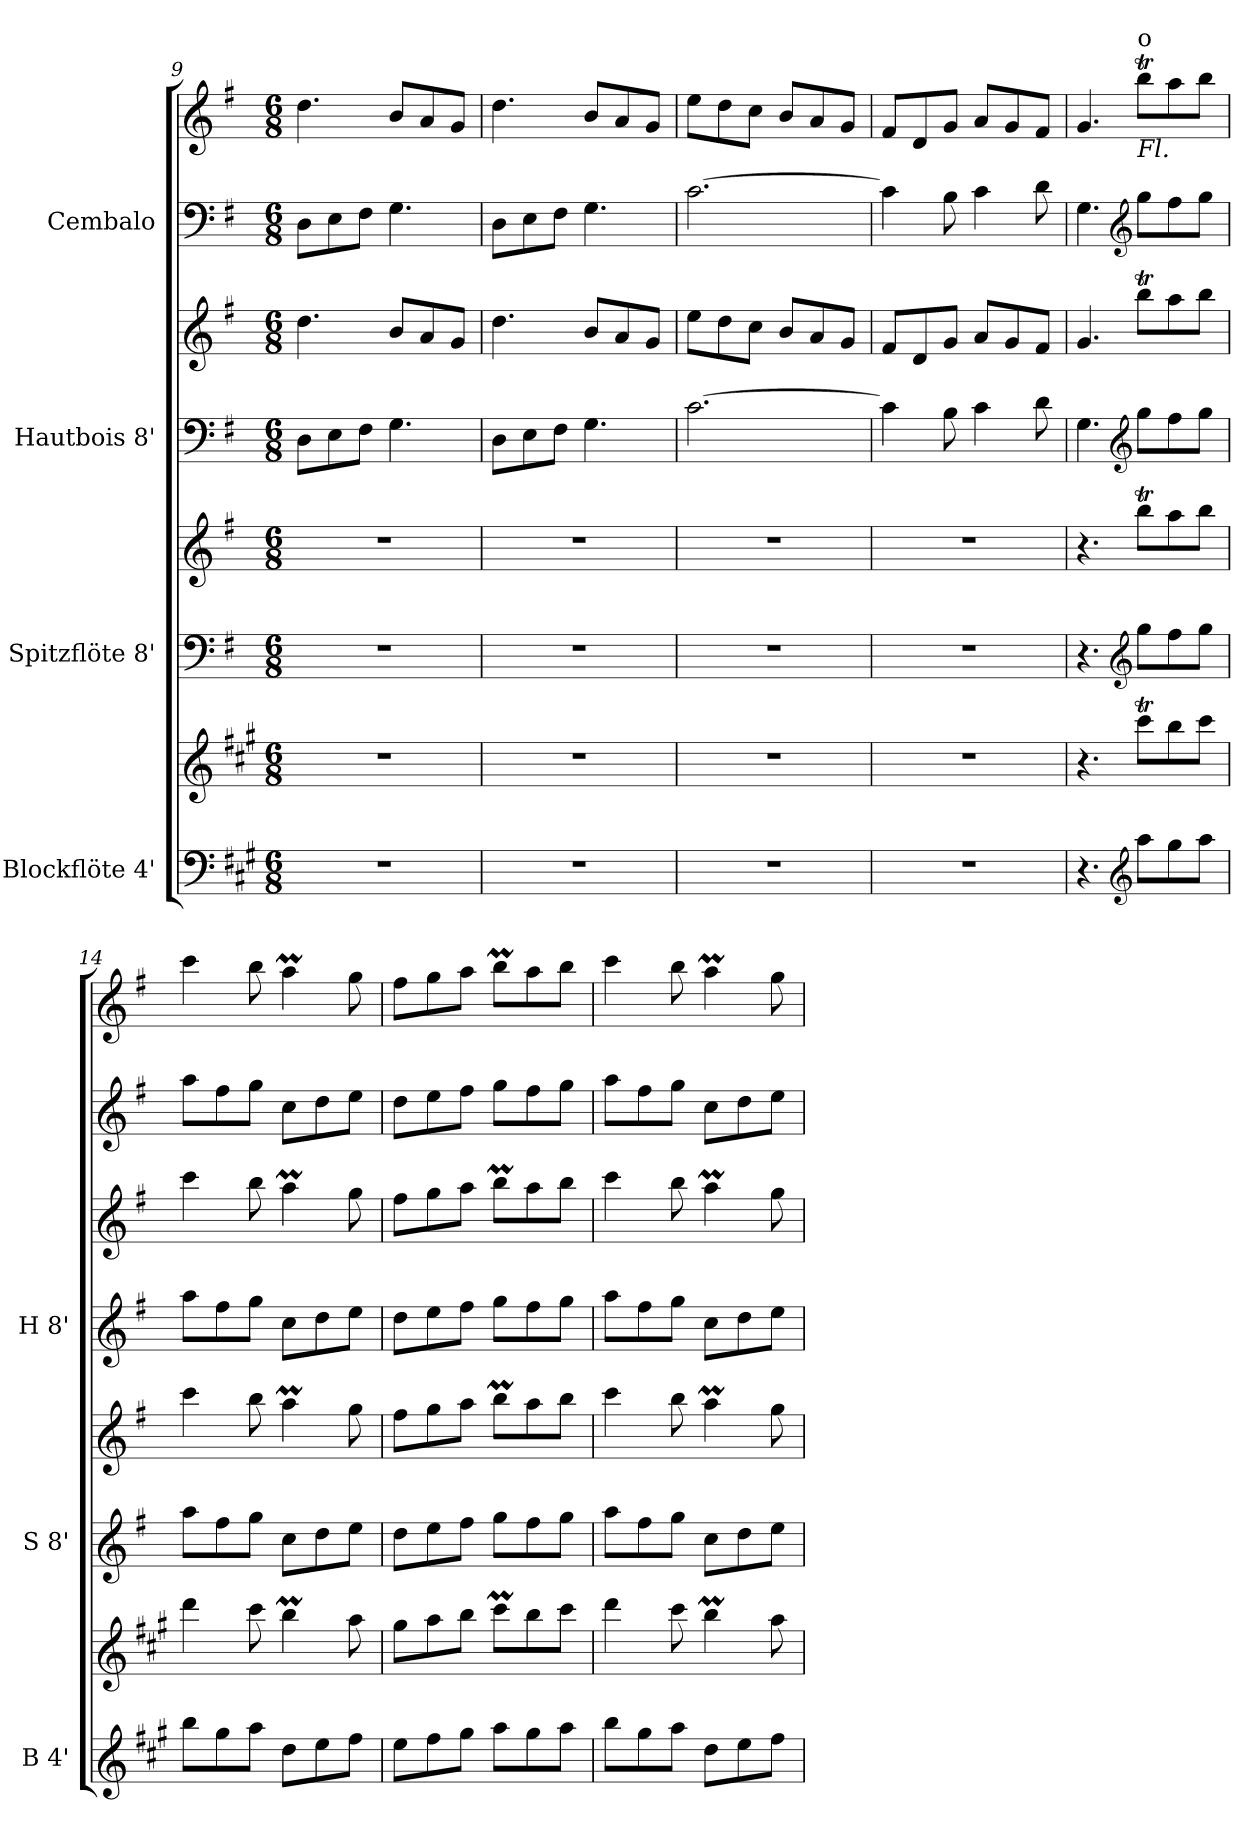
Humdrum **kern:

**kern	**kern	**kern	**kern	**kern	**kern	**kern	**kern
*part4	*part4	*part3	*part3	*part2	*part2	*part1	*part1
*staff8	*staff7	*staff6	*staff5	*staff4	*staff3	*staff2	*staff1
*I"Blockflöte 4'	*	*I"Spitzflöte 8'	*	*I"Hautbois 8'	*	*I"Cembalo	*
*I'B 4'	*	*I'S 8'	*	*I'H 8'	*	*	*
*clefF4	*clefG2	*clefF4	*clefG2	*clefF4	*clefG2	*clefF4	*clefG2
*ITrd1c2	*ITrd1c2	*	*	*	*	*	*
*k[f#]	*k[f#]	*k[f#]	*k[f#]	*k[f#]	*k[f#]	*k[f#]	*k[f#]
*M6/8	*M6/8	*M6/8	*M6/8	*M6/8	*M6/8	*M6/8	*M6/8
=9	=9	=9	=9	=9	=9	=9	=9
2.r	2.r	2.r	2.r	8D\L	4.dd\	8D\L	4.dd\
.	.	.	.	8E\	.	8E\	.
.	.	.	.	8F#\J	.	8F#\J	.
.	.	.	.	4.G\	8b/L	4.G\	8b/L
.	.	.	.	.	8a/	.	8a/
.	.	.	.	.	8g/J	.	8g/J
=10	=10	=10	=10	=10	=10	=10	=10
2.r	2.r	2.r	2.r	8D\L	4.dd\	8D\L	4.dd\
.	.	.	.	8E\	.	8E\	.
.	.	.	.	8F#\J	.	8F#\J	.
.	.	.	.	4.G\	8b/L	4.G\	8b/L
.	.	.	.	.	8a/	.	8a/
.	.	.	.	.	8g/J	.	8g/J
!!LO:LB:g=z
=11	=11	=11	=11	=11	=11	=11	=11
2.r	2.r	2.r	2.r	[2.c\	8ee\L	[2.c\	8ee\L
.	.	.	.	.	8dd\	.	8dd\
.	.	.	.	.	8cc\J	.	8cc\J
.	.	.	.	.	8b/L	.	8b/L
.	.	.	.	.	8a/	.	8a/
.	.	.	.	.	8g/J	.	8g/J
=12	=12	=12	=12	=12	=12	=12	=12
2.r	2.r	2.r	2.r	4c\]	8f#/L	4c\]	8f#/L
.	.	.	.	.	8d/	.	8d/
.	.	.	.	8B\	8g/J	8B\	8g/J
.	.	.	.	4c\	8a/L	4c\	8a/L
.	.	.	.	.	8g/	.	8g/
.	.	.	.	8d\	8f#/J	8d\	8f#/J
=13	=13	=13	=13	=13	=13	=13	=13
4.r	4.r	4.r	4.r	4.G\	4.g/	4.G\	4.g/
*clefG2	*	*clefG2	*	*clefG2	*	*clefG2	*
!	!	!	!	!	!	!	!LO:TX:b:i:t=Fl.
!	!	!	!	!	!	!	!LO:TX:t=o
8gg\L	8bbt\L	8gg\L	8bbt\L	8gg\L	8bbt\L	8gg\L	8bbt\L
8ff#\	8aa\	8ff#\	8aa\	8ff#\	8aa\	8ff#\	8aa\
8gg\J	8bb\J	8gg\J	8bb\J	8gg\J	8bb\J	8gg\J	8bb\J
=14	=14	=14	=14	=14	=14	=14	=14
8aa\L	4ccc\	8aa\L	4ccc\	8aa\L	4ccc\	8aa\L	4ccc\
8ff#\	.	8ff#\	.	8ff#\	.	8ff#\	.
8gg\J	8bb\	8gg\J	8bb\	8gg\J	8bb\	8gg\J	8bb\
8cc\L	4aaM\	8cc\L	4aaM\	8cc\L	4aaM\	8cc\L	4aaM\
8dd\	.	8dd\	.	8dd\	.	8dd\	.
8ee\J	8gg\	8ee\J	8gg\	8ee\J	8gg\	8ee\J	8gg\
=15	=15	=15	=15	=15	=15	=15	=15
8dd\L	8ff#\L	8dd\L	8ff#\L	8dd\L	8ff#\L	8dd\L	8ff#\L
8ee\	8gg\	8ee\	8gg\	8ee\	8gg\	8ee\	8gg\
8ff#\J	8aa\J	8ff#\J	8aa\J	8ff#\J	8aa\J	8ff#\J	8aa\J
8gg\L	8bbm\L	8gg\L	8bbm\L	8gg\L	8bbm\L	8gg\L	8bbm\L
8ff#\	8aa\	8ff#\	8aa\	8ff#\	8aa\	8ff#\	8aa\
8gg\J	8bb\J	8gg\J	8bb\J	8gg\J	8bb\J	8gg\J	8bb\J
!!LO:LB:g=z
=16	=16	=16	=16	=16	=16	=16	=16
8aa\L	4ccc\	8aa\L	4ccc\	8aa\L	4ccc\	8aa\L	4ccc\
8ff#\	.	8ff#\	.	8ff#\	.	8ff#\	.
8gg\J	8bb\	8gg\J	8bb\	8gg\J	8bb\	8gg\J	8bb\
8cc\L	4aaM\	8cc\L	4aaM\	8cc\L	4aaM\	8cc\L	4aaM\
8dd\	.	8dd\	.	8dd\	.	8dd\	.
8ee\J	8gg\	8ee\J	8gg\	8ee\J	8gg\	8ee\J	8gg\
=	=	=	=	=	=	=	=
*-	*-	*-	*-	*-	*-	*-	*-
